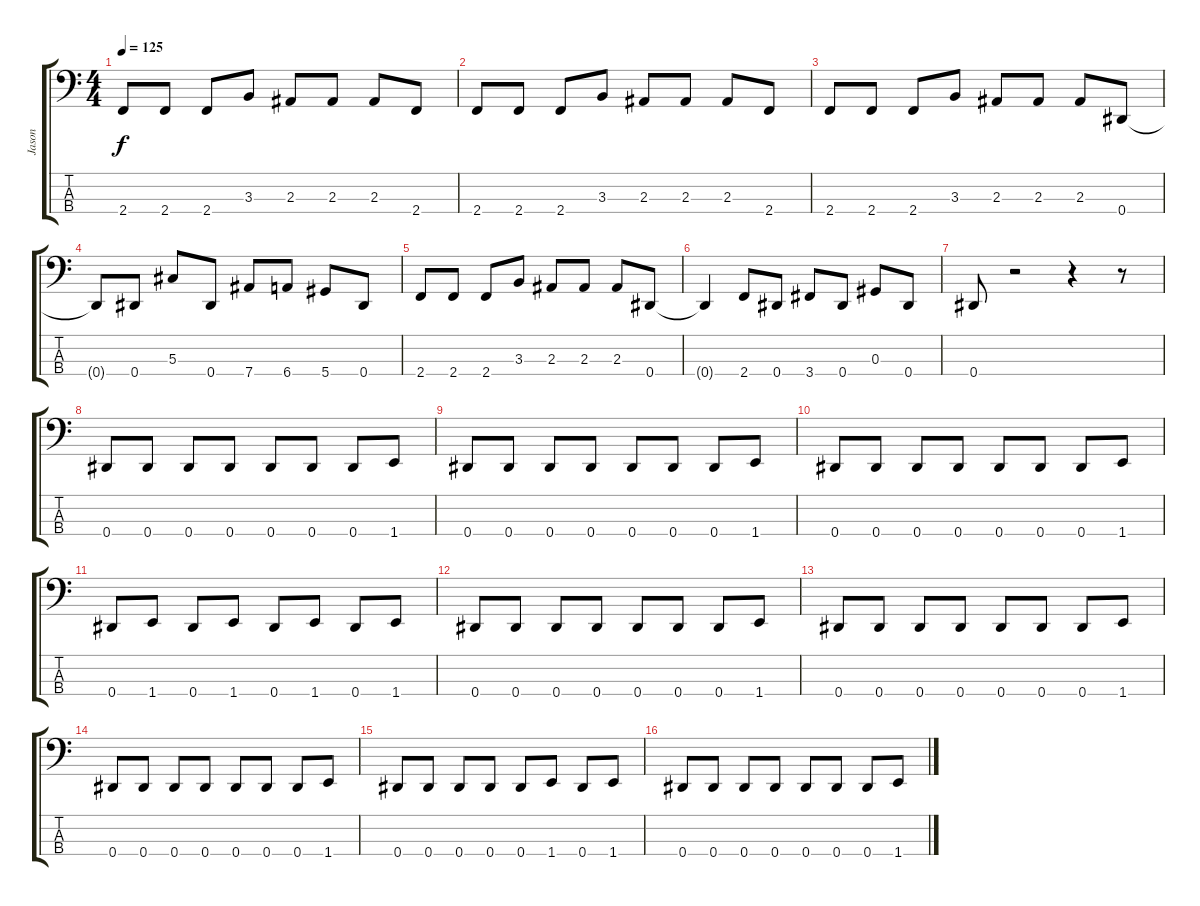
\track ("Jason" "Jason") {instrument electricbassfinger}
\staff {score tabs}
\tuning (Gb2 Db2 Ab1 Eb1) {hide}
\ts (4 4)
\tempo 125
\clef f4
\ks c
2.4.8{dy f} 2.4.8 2.4.8 3.3.8 2.3.8 2.3.8 2.3.8 2.4.8 |
2.4.8 2.4.8 2.4.8 3.3.8 2.3.8 2.3.8 2.3.8 2.4.8 |
2.4.8 2.4.8 2.4.8 3.3.8 2.3.8 2.3.8 2.3.8 0.4.8 |
0.4{t}.8 0.4.8 5.3.8 0.4.8 7.4.8 6.4.8 5.4.8 0.4.8 |
2.4.8 2.4.8 2.4.8 3.3.8 2.3.8 2.3.8 2.3.8 0.4.8 |
0.4{t}.4 2.4.8 0.4.8 3.4.8 0.4.8 0.3.8 0.4.8 |
0.4.8 r.2 r.4 r.8 |
0.4.8 0.4.8 0.4.8 0.4.8 0.4.8 0.4.8 0.4.8 1.4.8 |
0.4.8 0.4.8 0.4.8 0.4.8 0.4.8 0.4.8 0.4.8 1.4.8 |
0.4.8 0.4.8 0.4.8 0.4.8 0.4.8 0.4.8 0.4.8 1.4.8 |
0.4.8 1.4.8 0.4.8 1.4.8 0.4.8 1.4.8 0.4.8 1.4.8 |
0.4.8 0.4.8 0.4.8 0.4.8 0.4.8 0.4.8 0.4.8 1.4.8 |
0.4.8 0.4.8 0.4.8 0.4.8 0.4.8 0.4.8 0.4.8 1.4.8 |
0.4.8 0.4.8 0.4.8 0.4.8 0.4.8 0.4.8 0.4.8 1.4.8 |
0.4.8 0.4.8 0.4.8 0.4.8 0.4.8 1.4.8 0.4.8 1.4.8 |
0.4.8 0.4.8 0.4.8 0.4.8 0.4.8 0.4.8 0.4.8 1.4.8
